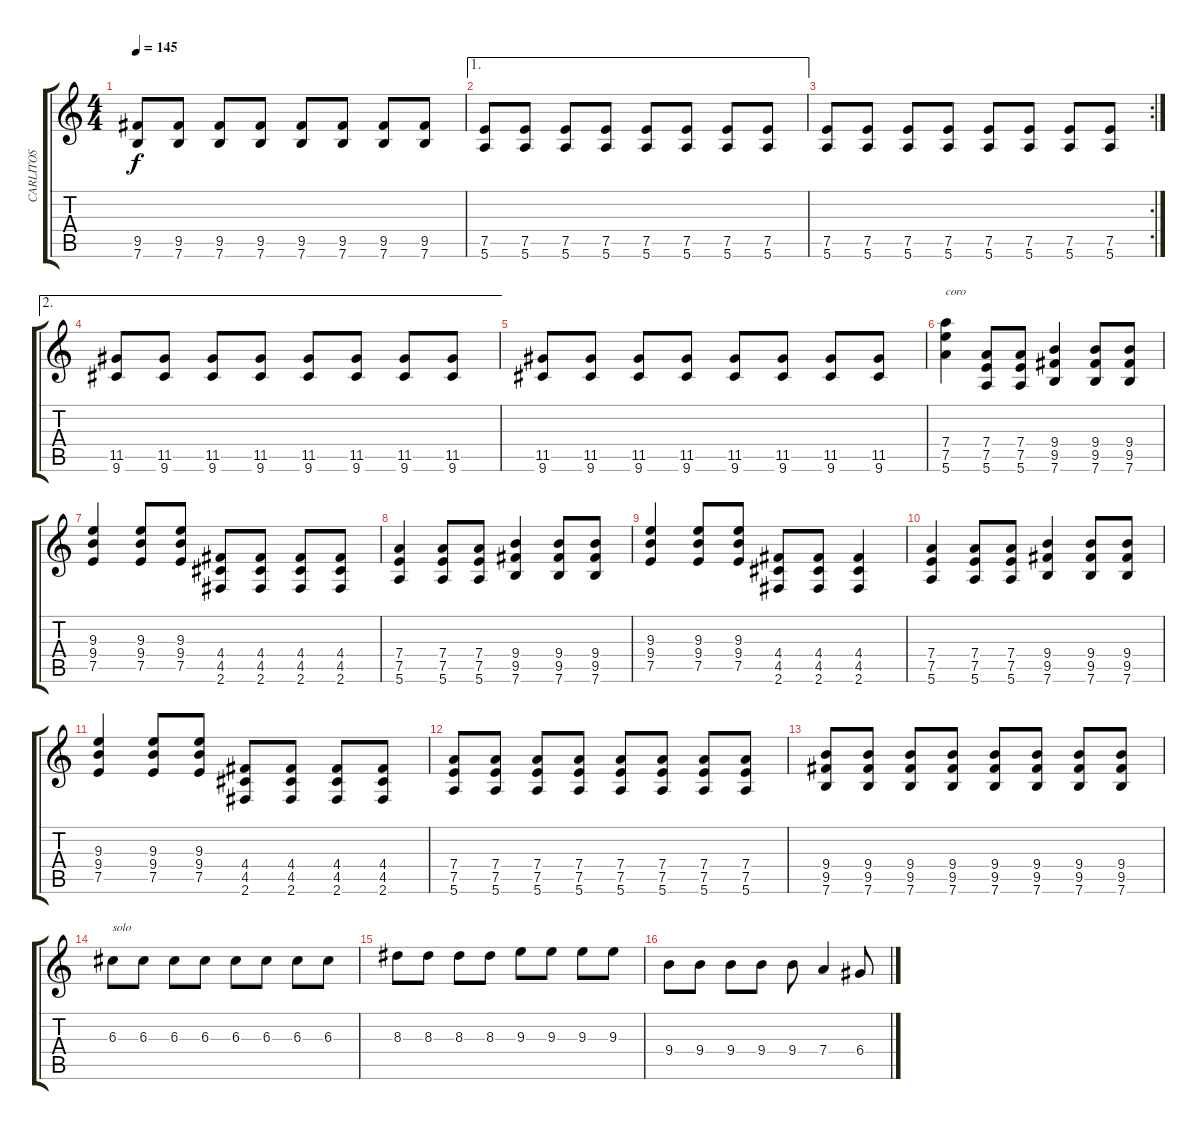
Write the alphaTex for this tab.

\track ("CARLITOS" "CARLITOS") {instrument distortionguitar}
\staff {score tabs}
\tuning (E4 B3 G3 D3 A2 E2) {hide}
\ts (4 4)
\tempo 145
\clef g2
\ks c
(9.5 7.6).8{dy f} (9.5 7.6).8 (9.5 7.6).8 (9.5 7.6).8 (9.5 7.6).8 (9.5 7.6).8 (9.5 7.6).8 (9.5 7.6).8 |
\ae 1
(7.5 5.6).8 (7.5 5.6).8 (7.5 5.6).8 (7.5 5.6).8 (7.5 5.6).8 (7.5 5.6).8 (7.5 5.6).8 (7.5 5.6).8 |
\rc 2
(7.5 5.6).8 (7.5 5.6).8 (7.5 5.6).8 (7.5 5.6).8 (7.5 5.6).8 (7.5 5.6).8 (7.5 5.6).8 (7.5 5.6).8 |
\ae 2
(11.5 9.6).8 (11.5 9.6).8 (11.5 9.6).8 (11.5 9.6).8 (11.5 9.6).8 (11.5 9.6).8 (11.5 9.6).8 (11.5 9.6).8 |
(11.5 9.6).8 (11.5 9.6).8 (11.5 9.6).8 (11.5 9.6).8 (11.5 9.6).8 (11.5 9.6).8 (11.5 9.6).8 (11.5 9.6).8 |
(7.4 7.5 5.6).4{ot 8vb txt "coro"} (7.4 7.5 5.6).8 (7.4 7.5 5.6).8 (9.4 9.5 7.6).4 (9.4 9.5 7.6).8 (9.4 9.5 7.6).8 |
(9.3 9.4 7.5).4 (9.3 9.4 7.5).8 (9.3 9.4 7.5).8 (4.4 4.5 2.6).8 (4.4 4.5 2.6).8 (4.4 4.5 2.6).8 (4.4 4.5 2.6).8 |
(7.4 7.5 5.6).4 (7.4 7.5 5.6).8 (7.4 7.5 5.6).8 (9.4 9.5 7.6).4 (9.4 9.5 7.6).8 (9.4 9.5 7.6).8 |
(9.3 9.4 7.5).4 (9.3 9.4 7.5).8 (9.3 9.4 7.5).8 (4.4 4.5 2.6).8 (4.4 4.5 2.6).8 (4.4 4.5 2.6).4 |
(7.4 7.5 5.6).4 (7.4 7.5 5.6).8 (7.4 7.5 5.6).8 (9.4 9.5 7.6).4 (9.4 9.5 7.6).8 (9.4 9.5 7.6).8 |
(9.3 9.4 7.5).4 (9.3 9.4 7.5).8 (9.3 9.4 7.5).8 (4.4 4.5 2.6).8 (4.4 4.5 2.6).8 (4.4 4.5 2.6).8 (4.4 4.5 2.6).8 |
(7.4 7.5 5.6).8 (7.4 7.5 5.6).8 (7.4 7.5 5.6).8 (7.4 7.5 5.6).8 (7.4 7.5 5.6).8 (7.4 7.5 5.6).8 (7.4 7.5 5.6).8 (7.4 7.5 5.6).8 |
(9.4 9.5 7.6).8 (9.4 9.5 7.6).8 (9.4 9.5 7.6).8 (9.4 9.5 7.6).8 (9.4 9.5 7.6).8 (9.4 9.5 7.6).8 (9.4 9.5 7.6).8 (9.4 9.5 7.6).8 |
6.3.8{txt "solo"} 6.3.8 6.3.8 6.3.8 6.3.8 6.3.8 6.3.8 6.3.8 |
8.3.8 8.3.8 8.3.8 8.3.8 9.3.8 9.3.8 9.3.8 9.3.8 |
9.4.8 9.4.8 9.4.8 9.4.8 9.4.8 7.4.4 6.4.8
